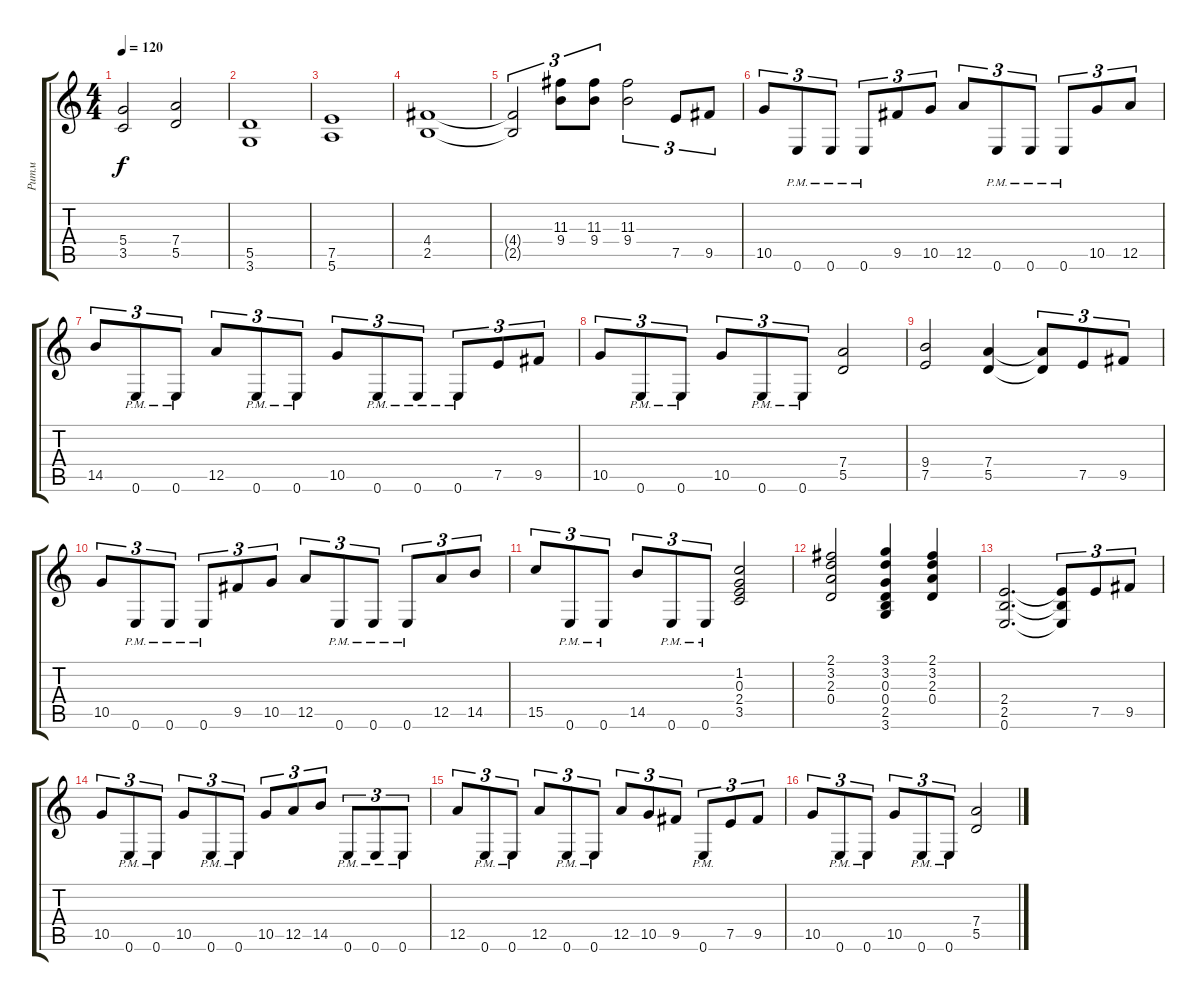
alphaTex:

\track ("Ритм" "Ритм") {instrument distortionguitar}
\staff {score tabs}
\tuning (E4 B3 G3 D3 A2 E2) {hide}
\ts (4 4)
\tempo 120
\clef g2
\ks c
(5.4 3.5).2{dy f} (7.4 5.5).2 |
(5.5 3.6).1 |
(7.5 5.6).1 |
(4.4 2.5).1 |
(4.4{t} 2.5{t}).2{tu (3 2)} (11.3 9.4).8{tu (3 2)} (11.3 9.4).8{tu (3 2)} (11.3 9.4).2{tu (3 2)} 7.5.8{tu (3 2)} 9.5.8{tu (3 2)} |
10.5.8{tu (3 2)} 0.6{pm}.8{tu (3 2)} 0.6{pm}.8{tu (3 2)} 0.6{pm}.8{tu (3 2)} 9.5.8{tu (3 2)} 10.5.8{tu (3 2)} 12.5.8{tu (3 2)} 0.6{pm}.8{tu (3 2)} 0.6{pm}.8{tu (3 2)} 0.6{pm}.8{tu (3 2)} 10.5.8{tu (3 2)} 12.5.8{tu (3 2)} |
14.5.8{tu (3 2)} 0.6{pm}.8{tu (3 2)} 0.6{pm}.8{tu (3 2)} 12.5.8{tu (3 2)} 0.6{pm}.8{tu (3 2)} 0.6{pm}.8{tu (3 2)} 10.5.8{tu (3 2)} 0.6{pm}.8{tu (3 2)} 0.6{pm}.8{tu (3 2)} 0.6{pm}.8{tu (3 2)} 7.5.8{tu (3 2)} 9.5.8{tu (3 2)} |
10.5.8{tu (3 2)} 0.6{pm}.8{tu (3 2)} 0.6{pm}.8{tu (3 2)} 10.5.8{tu (3 2)} 0.6{pm}.8{tu (3 2)} 0.6{pm}.8{tu (3 2)} (7.4 5.5).2 |
(9.4 7.5).2 (7.4 5.5).4 (7.4{t} 5.5{t}).8{tu (3 2)} 7.5.8{tu (3 2)} 9.5.8{tu (3 2)} |
10.5.8{tu (3 2)} 0.6{pm}.8{tu (3 2)} 0.6{pm}.8{tu (3 2)} 0.6{pm}.8{tu (3 2)} 9.5.8{tu (3 2)} 10.5.8{tu (3 2)} 12.5.8{tu (3 2)} 0.6{pm}.8{tu (3 2)} 0.6{pm}.8{tu (3 2)} 0.6{pm}.8{tu (3 2)} 12.5.8{tu (3 2)} 14.5.8{tu (3 2)} |
15.5.8{tu (3 2)} 0.6{pm}.8{tu (3 2)} 0.6{pm}.8{tu (3 2)} 14.5.8{tu (3 2)} 0.6{pm}.8{tu (3 2)} 0.6{pm}.8{tu (3 2)} (1.2 0.3 2.4 3.5).2 |
(2.1 3.2 2.3 0.4).2 (3.1 3.2 0.3 0.4 2.5 3.6).4 (2.1 3.2 2.3 0.4).4 |
(2.4 2.5 0.6).2{d} (2.4{t} 2.5{t} 0.6{t}).8{tu (3 2)} 7.5.8{tu (3 2)} 9.5.8{tu (3 2)} |
10.5.8{tu (3 2)} 0.6{pm}.8{tu (3 2)} 0.6{pm}.8{tu (3 2)} 10.5.8{tu (3 2)} 0.6{pm}.8{tu (3 2)} 0.6{pm}.8{tu (3 2)} 10.5.8{tu (3 2)} 12.5.8{tu (3 2)} 14.5.8{tu (3 2)} 0.6{pm}.8{tu (3 2)} 0.6{pm}.8{tu (3 2)} 0.6{pm}.8{tu (3 2)} |
12.5.8{tu (3 2)} 0.6{pm}.8{tu (3 2)} 0.6{pm}.8{tu (3 2)} 12.5.8{tu (3 2)} 0.6{pm}.8{tu (3 2)} 0.6{pm}.8{tu (3 2)} 12.5.8{tu (3 2)} 10.5.8{tu (3 2)} 9.5.8{tu (3 2)} 0.6{pm}.8{tu (3 2)} 7.5.8{tu (3 2)} 9.5.8{tu (3 2)} |
10.5.8{tu (3 2)} 0.6{pm}.8{tu (3 2)} 0.6{pm}.8{tu (3 2)} 10.5.8{tu (3 2)} 0.6{pm}.8{tu (3 2)} 0.6{pm}.8{tu (3 2)} (7.4 5.5).2
